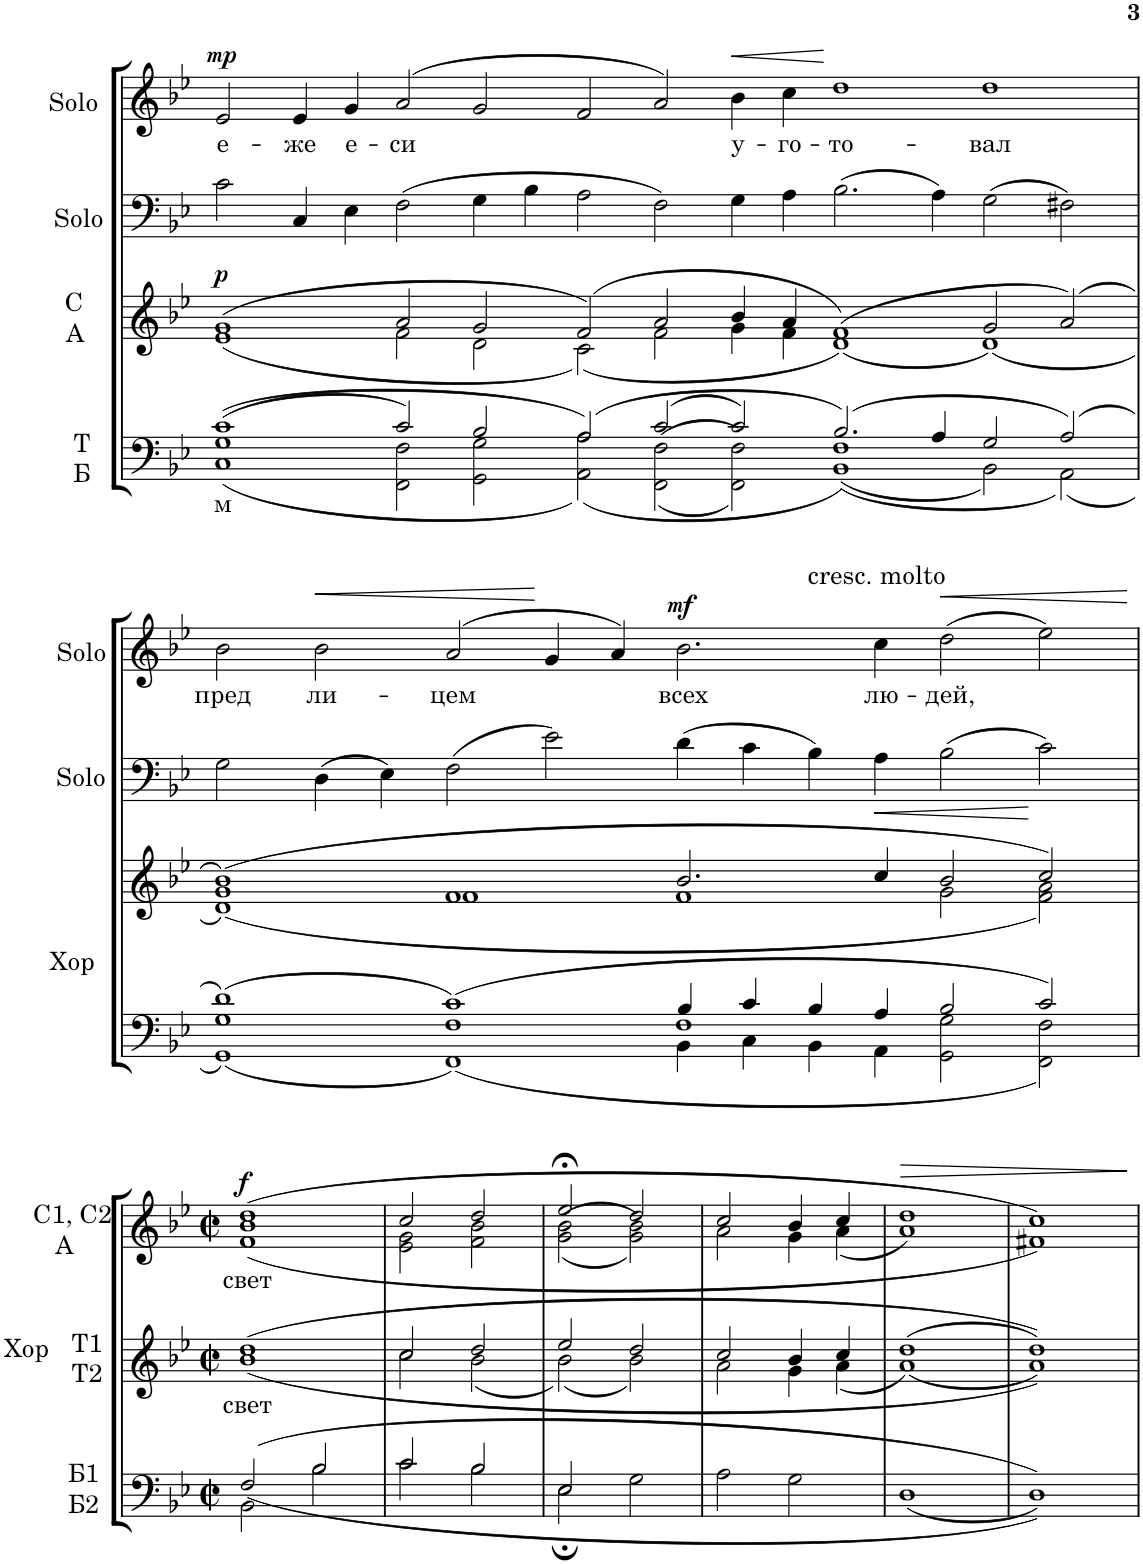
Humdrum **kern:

**kern	**text	**kern	**dynam	**kern	**text	**kern	**text	**dynam
*part4	*part4	*part3	*part3	*part2	*part2	*part1	*part1	*part1
*staff4	*staff4	*staff3	*staff3	*staff2	*staff2	*staff1	*staff1	*staff1
*I"Bass	*	*I"Voice	*	*I"Voice	*	*I"Voice	*	*
*	*	*I'V	*	*I'V	*	*I'V	*	*
!!LO:PB:g=z
*clefF4	*	*clefG2	*	*clefF4	*	*clefG2	*	*
*k[b-e-]	*	*k[b-e-]	*	*k[b-e-]	*	*k[b-e-]	*	*
*M11/2	*	*M11/2	*	*M11/2	*	*M11/2	*	*
=1	=1	=1	=1	=1	=1	=1	=1	=1
!	!	!	!	!	!	!LO:TX:a:t=Solo	!	!
!	!	!	!	!LO:TX:a:t=Solo	!	!	!	!
!	!	!LO:TX:a:t=C	!	!	!	!	!	!
!	!	!LO:TX:a:t=A	!	!	!	!	!	!
!LO:TX:a:t=T	!	!	!	!	!	!	!	!
!LO:TX:a:t=Б	!	!	!	!	!	!	!	!
!	!LO:LY:b	!	!LO:DY:a	!	!	!	!LO:LY:b	!LO:DY:a
*^	*	*^	*	*	*	*	*	*
((1c	(1C 1G	м	(1g	(1e-	p	2c\	.	2e-/	е-	mp
!	!	!	!	!	!	!	!	!	!LO:LY:b	!
.	.	.	.	.	.	4C/	.	4e-/	-же	.
!	!	!	!	!	!	!	!	!	!LO:LY:b	!
.	.	.	.	.	.	4E-\	.	4g/	е-	.
!	!	!	!	!	!	!	!	!	!LO:LY:b	!
2c/)	2FF\ 2F\	.	2a/	2f\	.	(2F\	.	(>2a/	-си	.
2B-/	2GG\ 2G\	.	2g/	2d\	.	4G\	.	2g/	.	.
.	.	.	.	.	.	4B-\	.	.	.	.
(2A/)	(2AA\ 2A\)	.	(2f/)	(2c\)	.	2A\	.	2f/	.	.
(2c/	(>(2FF\ 2F\	.	2a/	2f\	.	2F\)	.	2a/)	.	.
!	!	!	!	!	!	!	!	!	!LO:LY:b	!LO:HP:b
2c/)	2FF\ 2F\))	.	4b-/	4g\	.	4G\	.	4b-\	у-	<
!	!	!	!	!	!	!	!	!	!LO:LY:b	!
.	.	.	4a/	4f\	.	4A\	.	4cc\	-го-	.
!	!	!	!	!	!	!	!	!	!LO:LY:b	!
(2.B-/)	((1BB- 1F)	.	(1f)	(1d)	.	(2.B-\	.	1dd	-то-	[
4A/	.	.	.	.	.	4A\)	.	.	.	.
!	!	!	!	!	!	!	!	!	!LO:LY:b	!
2G/	2BB-\)	.	2g/	(1d)	.	(2G\	.	1dd	-вал	.
(2A/)	(2AA\)	.	(2a/)	.	.	2F#X\)	.	.	.	.
*v	*v	*	*	*	*	*	*	*	*	*
!!LO:LB:g=z
=1	=1	=1	=1	=1	=1	=1	=1	=1	=1
*M8/2	*	*M8/2	*	*	*M8/2	*	*M8/2	*	*
*^	*	*	*	*	*	*	*	*	*
*	*^	*	*	*	*	*	*	*	*	*
!	!	!	!	!	!	!	!	!	!LO:TX:a:t=Solo	!	!
!	!	!	!	!LO:TX:b:t=Xop	!	!	!	!	!	!	!
!	!	!	!	!	!	!	!	!	!	!LO:LY:b	!
*	*	*	*	*	*	*	*	*	*^	*	*
(1d)	(1GG 1G)	0ryy	.	(1b-)	(1d 1g)	.	2G\	.	2b-\	1ryy	пред	.
!	!	!	!	!	!	!	!LO:TX:a:t=Solo	!	!	!	!	!
!	!	!	!	!	!	!	!	!	!	!	!LO:LY:b	!LO:HP:b
.	.	.	.	.	.	.	(4D\	.	2b-\	.	ли-	<
.	.	.	.	.	.	.	4E-\)	.	.	.	.	.
!	!	!	!	!	!	!	!	!	!	!	!LO:LY:b	!
(1c)	(1FF 1F)	.	.	1f	1f	.	(2F\	.	(>2a/	1.ryy	-цем	.
.	.	.	.	.	.	.	2e-\)	.	4g/	.	.	[
.	.	.	.	.	.	.	.	.	4a/)	.	.	.
!	!	!	!	!	!	!	!	!	!	!	!LO:LY:b	!LO:DY:a
4B-/	4BB-\	1F	.	2.b-/	1f	.	(4d\	.	2.b-\	.	всех	mf
4c/	4C\	.	.	.	.	.	4c\	.	.	.	.	.
!	!	!	!	!	!	!	!	!	!	!LO:TX:a:t=cresc. molto	!	!
4B-/	4BB-\	.	.	.	.	.	4B-\)	.	.	1.ryy	.	.
!	!	!	!	!	!	!LO:HP:b	!	!	!	!	!LO:LY:b	!
4A/	4AA\	.	.	4cc/	.	<	4A\	.	4cc\	.	лю-	.
!	!	!	!	!	!	!	!	!	!	!	!LO:LY:b	!LO:HP:b
2B-/	2GG\ 2G\	4ryy	.	2b-/	2g\	.	(2B-\	.	(2dd\	.	-дей,	<
.	.	4ryy	.	.	.	.	.	.	.	.	.	.
2c/)	2FF\ 2F\)	2ryy	.	2cc/)	2f\ 2a\)	[	2c\)	.	2ee-\)	.	.	.
*v	*v	*v	*	*	*	*	*	*	*	*	*	*
*	*	*v	*v	*	*	*	*	*	*	*
.	.	.	.	.	.	.	.	.	[
!!LO:LB:g=z	!!
=1	=1	=1	=1	=1	=1	=1	=1	=1	=1
*stria5	*	*	*	*	*	*	*	*	*
*	*	*clefF4	*	*clefG2	*	*	*	*	*
*M2/2	*	*M2/2	*	*M2/2	*	*M2/2	*	*	*
*met(c|)	*	*met(c|)	*	*met(c|)	*	*met(c|)	*	*	*
*	*	*^	*	*^	*	*	*	*	*
!	!	!	!	!	!	!	!	!LO:TX:a:t=C1, C2	!	!	!
!	!	!	!	!	!	!	!	!LO:TX:a:t=A	!	!	!
!	!	!	!	!	!	!	!	!LO:TX:b:t=Xop	!	!	!
!	!	!	!	!	!LO:TX:a:t=T1	!	!	!	!	!	!
!	!	!	!	!	!LO:TX:a:t=T2	!	!	!	!	!	!
!	!	!LO:TX:a:t=Б1	!	!	!	!	!	!	!	!	!
!	!	!LO:TX:a:t=Б2	!	!	!	!	!	!	!	!	!
!	!	!	!	!	!	!	!LO:LY:b	!	!	!LO:LY:b	!LO:DY:a
1r	.	((<2F/	2BB-\	.	(1dd	(1b-	свет	(1dd	(1f 1b-	свет	f
.	.	2B-/	2B-\	.	.	.	.	.	.	.	.
=2	=2	=2	=2	=2	=2	=2	=2	=2	=2	=2	=2
1r	.	2c/	2c\	.	2cc/	2cc\	.	2cc/	2e-\ 2g\	.	.
.	.	2B-/	2B-\	.	2dd/	(2b-\	.	2dd/	2f\ 2b-\	.	.
=3	=3	=3	=3	=3	=3	=3	=3	=3	=3	=3	=3
1r	.	2E-;/	2E-\	.	2ee-/	(2b-\)	.	2ee-;</	(>(2g\ 2b-\	.	.
.	.	2G\	2ryy	.	2dd/	2b-\)	.	2dd/	2g\ 2b-\))	.	.
*	*	*v	*v	*	*	*	*	*	*	*	*
=4	=4	=4	=4	=4	=4	=4	=4	=4	=4	=4
1r	.	2A\	.	2cc/	2a\	.	2cc/	2a\	.	.
.	.	2G\	.	4b-/	4g\	.	4b-/	4g\	.	.
.	.	.	.	4cc/	(4a\	.	4cc/	(4a\	.	.
=5	=5	=5	=5	=5	=5	=5	=5	=5	=5	=5
!	!	!	!	!	!	!	!	!	!	!LO:HP:b
1r	.	(<1D	.	(1dd	(1a)	.	1dd	1a)	.	>
=6	=6	=6	=6	=6	=6	=6	=6	=6	=6	=6
1r	.	1D)))	.	1dd))	1a))	.	1cc)	1f#X)	.	.
*	*	*	*	*v	*v	*	*	*	*	*
*	*	*	*	*	*	*v	*v	*	*
.	.	.	.	.	.	.	.	]
=	=	=	=	=	=	=	=	=
*-	*-	*-	*-	*-	*-	*-	*-	*-
